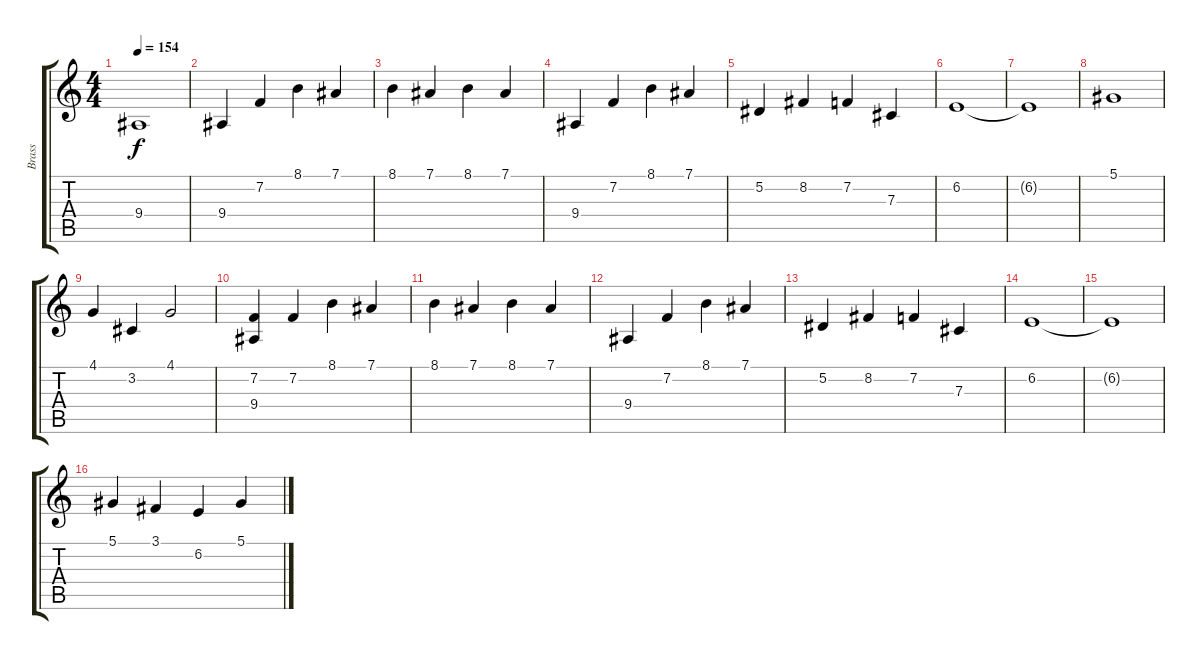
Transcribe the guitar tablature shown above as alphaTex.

\track ("Brass" "Brass") {instrument brasssection}
\staff {score tabs}
\tuning (Eb4 Bb3 Gb3 Db3 Ab2 Eb2) {hide}
\ts (4 4)
\tempo 154
\clef g2
\ks c
9.4.1{dy f} |
9.4.4 7.2.4 8.1.4 7.1.4 |
8.1.4 7.1.4 8.1.4 7.1.4 |
9.4.4 7.2.4 8.1.4 7.1.4 |
5.2.4 8.2.4 7.2.4 7.3.4 |
6.2.1 |
6.2{t}.1 |
5.1.1 |
4.1.4 3.2.4 4.1.2 |
(7.2 9.4).4 7.2.4 8.1.4 7.1.4 |
8.1.4 7.1.4 8.1.4 7.1.4 |
9.4.4 7.2.4 8.1.4 7.1.4 |
5.2.4 8.2.4 7.2.4 7.3.4 |
6.2.1 |
6.2{t}.1 |
5.1.4 3.1.4 6.2.4 5.1.4
